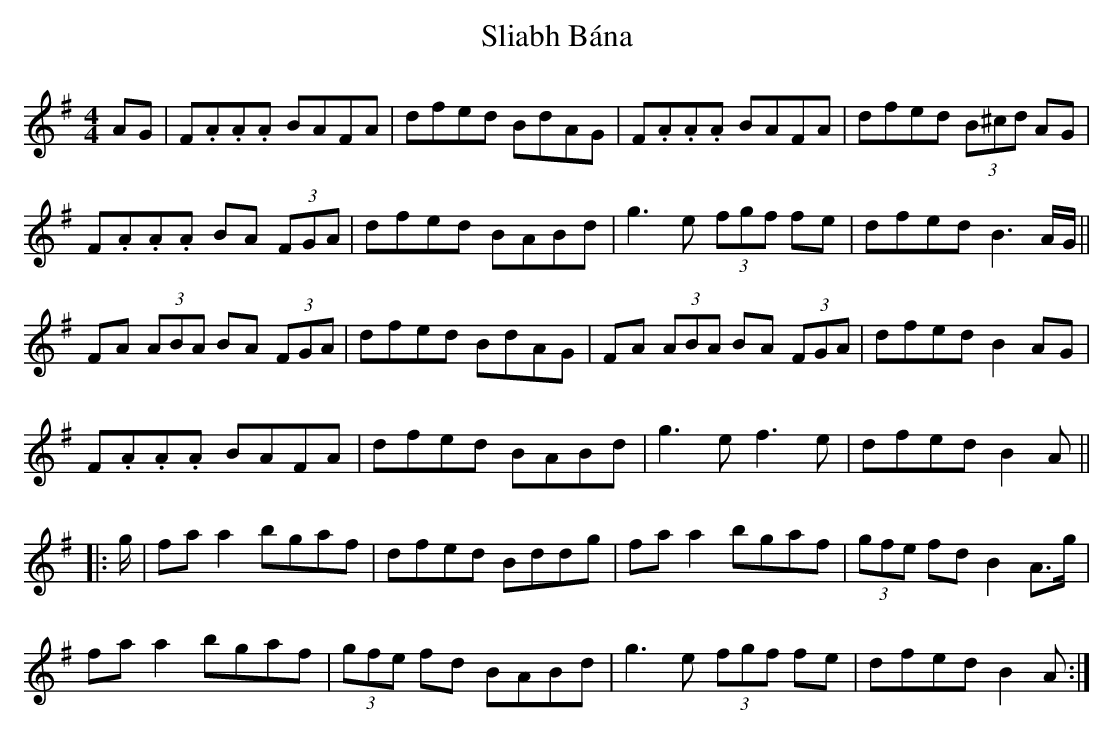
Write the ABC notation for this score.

X:1
T:Sliabh Bána
M:4/4
L:1/8
K:Dmix
AG|F.A.A.A BAFA|dfed BdAG|F.A.A.A BAFA|dfed (3B^cd AG|
F.A.A.A BA (3FGA|dfed BABd|g3e (3fgf fe|dfed B3 A/G/||
FA (3ABA BA (3FGA|dfed BdAG|FA (3ABA BA (3FGA|dfed B2 AG|
F.A.A.A BAFA|dfed BABd|g3e f3e|dfed B2A||
|:g/|fa a2 bgaf|dfed Bddg|fa a2 bgaf|(3gfe fd B2 A>g|
fa a2 bgaf|(3gfe fd BABd|g3e (3fgf fe|dfed B2A:|]
